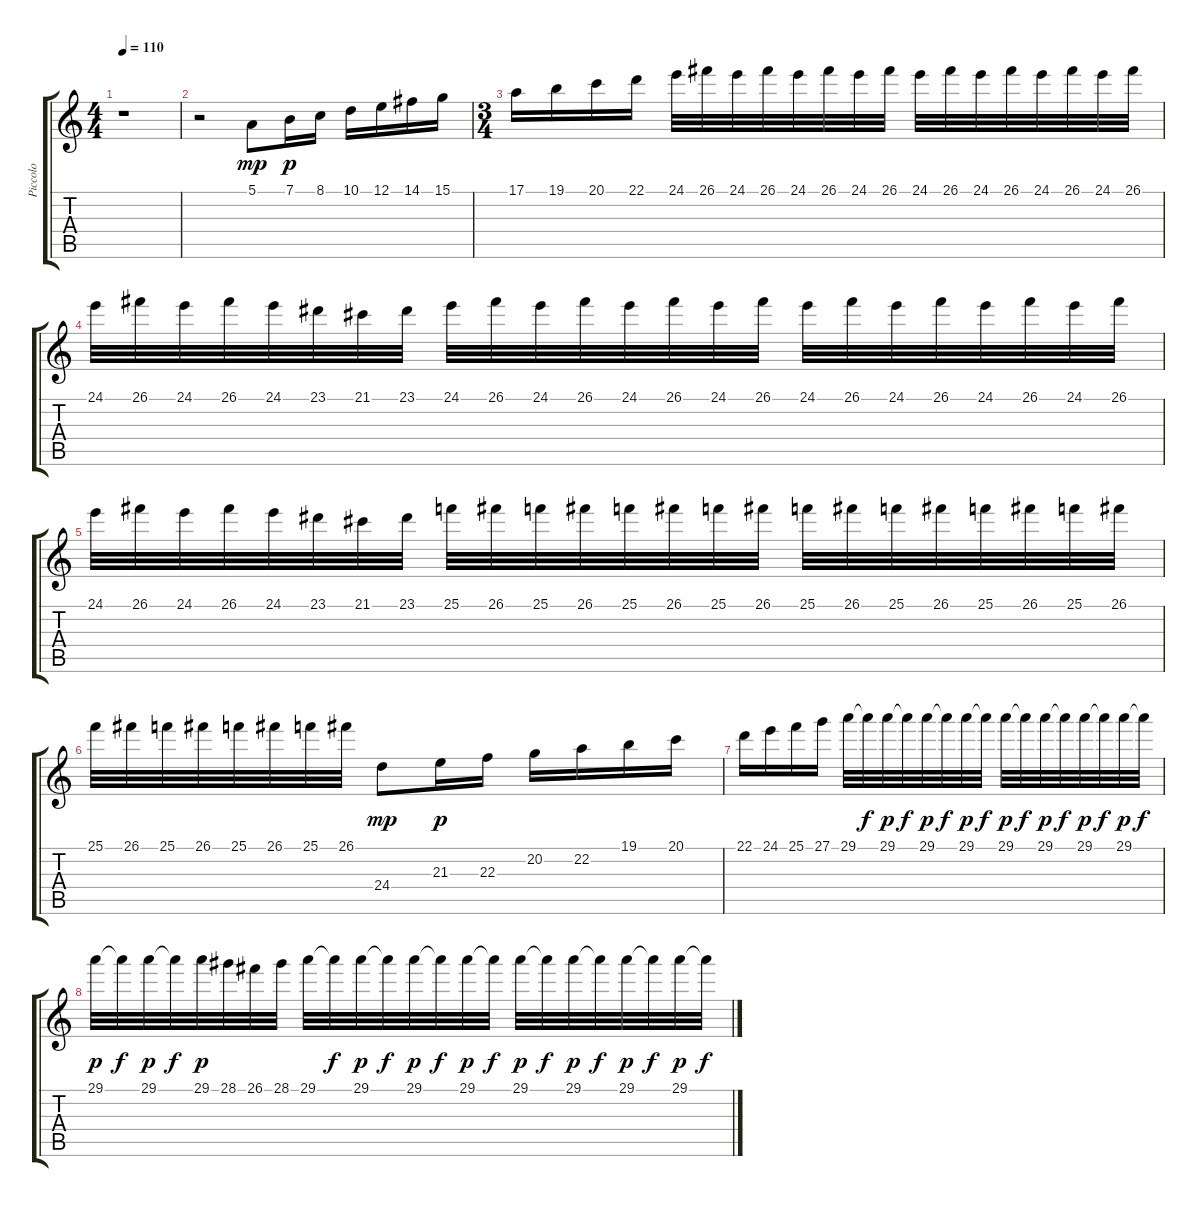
\track ("Piccolo" "Piccolo") {instrument brasssection}
\staff {score tabs}
\tuning (E4 B3 G3 D3 A2 E2) {hide}
\ts (4 4)
\tempo 110
\clef g2
\ks c
r.1{dy mp} |
r.2 5.1.8{volume 16 balance 4 instrument piccolo} 7.1.16{dy p} 8.1.16 10.1.16 12.1.16 14.1.16 15.1.16 |
\ts (3 4)
17.1.16 19.1.16 20.1.16 22.1.16 24.1.32 26.1.32 24.1.32 26.1.32 24.1.32 26.1.32 24.1.32 26.1.32 24.1.32 26.1.32 24.1.32 26.1.32 24.1.32 26.1.32 24.1.32 26.1.32 |
24.1.32 26.1.32 24.1.32 26.1.32 24.1.32 23.1.32 21.1.32 23.1.32 24.1.32 26.1.32 24.1.32 26.1.32 24.1.32 26.1.32 24.1.32 26.1.32 24.1.32 26.1.32 24.1.32 26.1.32 24.1.32 26.1.32 24.1.32 26.1.32 |
24.1.32 26.1.32 24.1.32 26.1.32 24.1.32 23.1.32 21.1.32 23.1.32 25.1.32 26.1.32 25.1.32 26.1.32 25.1.32 26.1.32 25.1.32 26.1.32 25.1.32 26.1.32 25.1.32 26.1.32 25.1.32 26.1.32 25.1.32 26.1.32 |
25.1.32 26.1.32 25.1.32 26.1.32 25.1.32 26.1.32 25.1.32 26.1.32 24.4.8{dy mp} 21.3.16{dy p} 22.3.16 20.2.16 22.2.16 19.1.16 20.1.16 |
22.1.16 24.1.16 25.1.16 27.1.16 29.1.32 29.1{t}.32{dy f} 29.1.32{dy p} 29.1{t}.32{dy f} 29.1.32{dy p} 29.1{t}.32{dy f} 29.1.32{dy p} 29.1{t}.32{dy f} 29.1.32{dy p} 29.1{t}.32{dy f} 29.1.32{dy p} 29.1{t}.32{dy f} 29.1.32{dy p} 29.1{t}.32{dy f} 29.1.32{dy p} 29.1{t}.32{dy f} |
29.1.32{dy p} 29.1{t}.32{dy f} 29.1.32{dy p} 29.1{t}.32{dy f} 29.1.32{dy p} 28.1.32 26.1.32 28.1.32 29.1.32 29.1{t}.32{dy f} 29.1.32{dy p} 29.1{t}.32{dy f} 29.1.32{dy p} 29.1{t}.32{dy f} 29.1.32{dy p} 29.1{t}.32{dy f} 29.1.32{dy p} 29.1{t}.32{dy f} 29.1.32{dy p} 29.1{t}.32{dy f} 29.1.32{dy p} 29.1{t}.32{dy f} 29.1.32{dy p} 29.1{t}.32{dy f}
